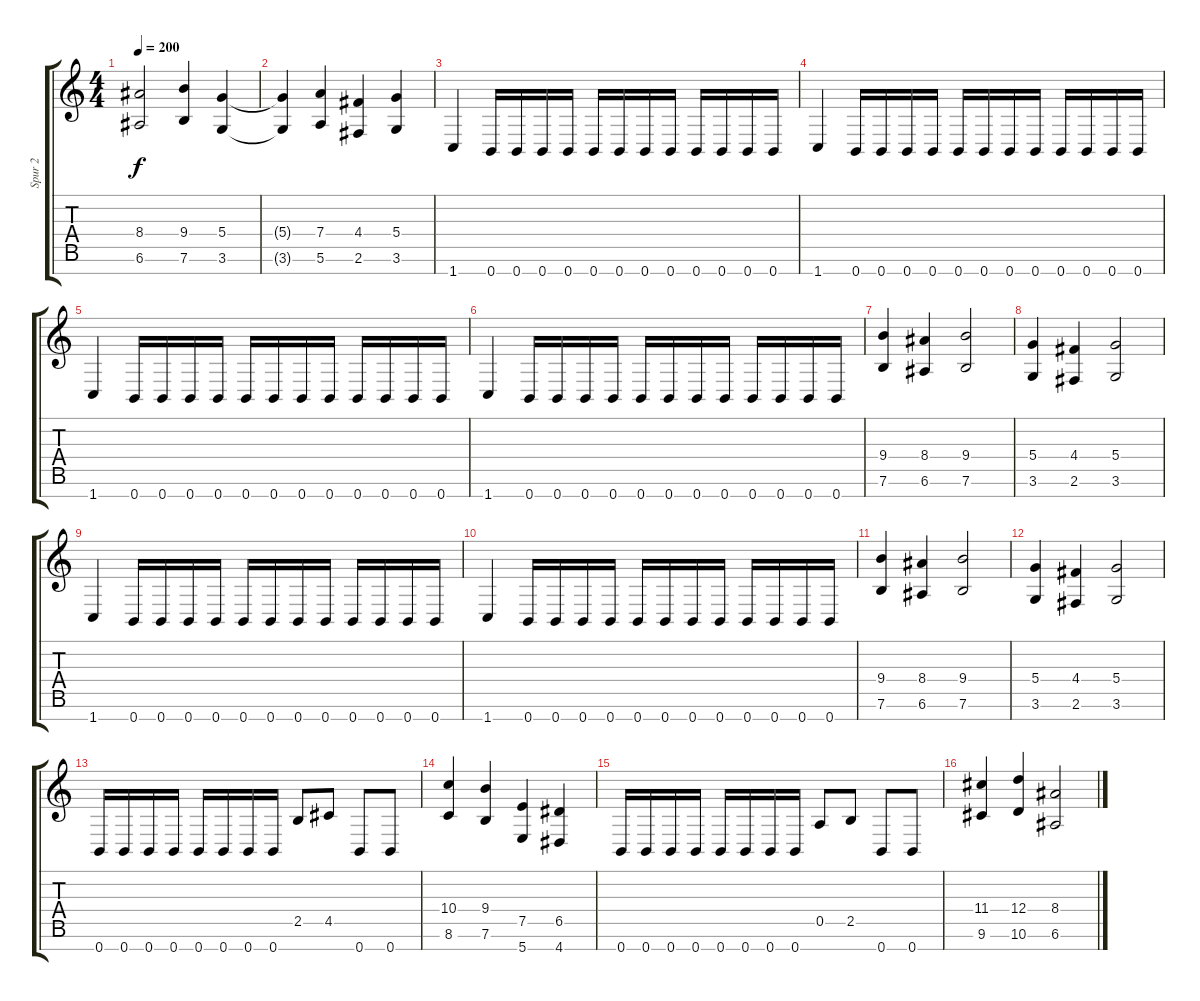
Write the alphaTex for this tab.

\track ("Spur 2" "Spur 2") {instrument distortionguitar}
\staff {score tabs}
\tuning (E4 B3 G3 D3 A2 E2 B1) {hide}
\ts (4 4)
\tempo 200
\clef g2
\ks c
(8.4 6.6).2{dy f} (9.4 7.6).4 (5.4 3.6).4 |
(5.4{t} 3.6{t}).4 (7.4 5.6).4 (4.4 2.6).4 (5.4 3.6).4 |
1.7.4 0.7.16 0.7.16 0.7.16 0.7.16 0.7.16 0.7.16 0.7.16 0.7.16 0.7.16 0.7.16 0.7.16 0.7.16 |
1.7.4 0.7.16 0.7.16 0.7.16 0.7.16 0.7.16 0.7.16 0.7.16 0.7.16 0.7.16 0.7.16 0.7.16 0.7.16 |
1.7.4 0.7.16 0.7.16 0.7.16 0.7.16 0.7.16 0.7.16 0.7.16 0.7.16 0.7.16 0.7.16 0.7.16 0.7.16 |
1.7.4 0.7.16 0.7.16 0.7.16 0.7.16 0.7.16 0.7.16 0.7.16 0.7.16 0.7.16 0.7.16 0.7.16 0.7.16 |
(9.4 7.6).4 (8.4 6.6).4 (9.4 7.6).2 |
(5.4 3.6).4 (4.4 2.6).4 (5.4 3.6).2 |
1.7.4 0.7.16 0.7.16 0.7.16 0.7.16 0.7.16 0.7.16 0.7.16 0.7.16 0.7.16 0.7.16 0.7.16 0.7.16 |
1.7.4 0.7.16 0.7.16 0.7.16 0.7.16 0.7.16 0.7.16 0.7.16 0.7.16 0.7.16 0.7.16 0.7.16 0.7.16 |
(9.4 7.6).4 (8.4 6.6).4 (9.4 7.6).2 |
(5.4 3.6).4 (4.4 2.6).4 (5.4 3.6).2 |
0.7.16 0.7.16 0.7.16 0.7.16 0.7.16 0.7.16 0.7.16 0.7.16 2.5.8 4.5.8 0.7.8 0.7.8 |
(10.4 8.6).4 (9.4 7.6).4 (7.5 5.7).4 (6.5 4.7).4 |
0.7.16 0.7.16 0.7.16 0.7.16 0.7.16 0.7.16 0.7.16 0.7.16 0.5.8 2.5.8 0.7.8 0.7.8 |
(11.4 9.6).4 (12.4 10.6).4 (8.4 6.6).2
